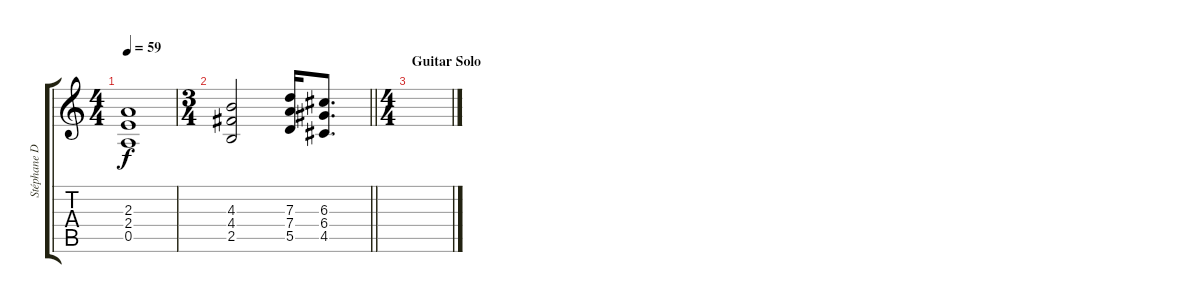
\track ("Stéphane Dumont" "Stéphane D") {instrument overdrivenguitar}
\staff {score tabs}
\tuning (E4 B3 G3 D3 A2 E2) {hide}
\ts (4 4)
\tempo 59
\clef g2
\ks c
(2.3 2.4 0.5).1{dy f} |
\ts (3 4)
\barLineRight lightlight
(4.3 4.4 2.5).2 (7.3 7.4 5.5).16 (6.3 6.4 4.5).8{d} |
\ts (4 4)
\section ("" "Guitar Solo")
